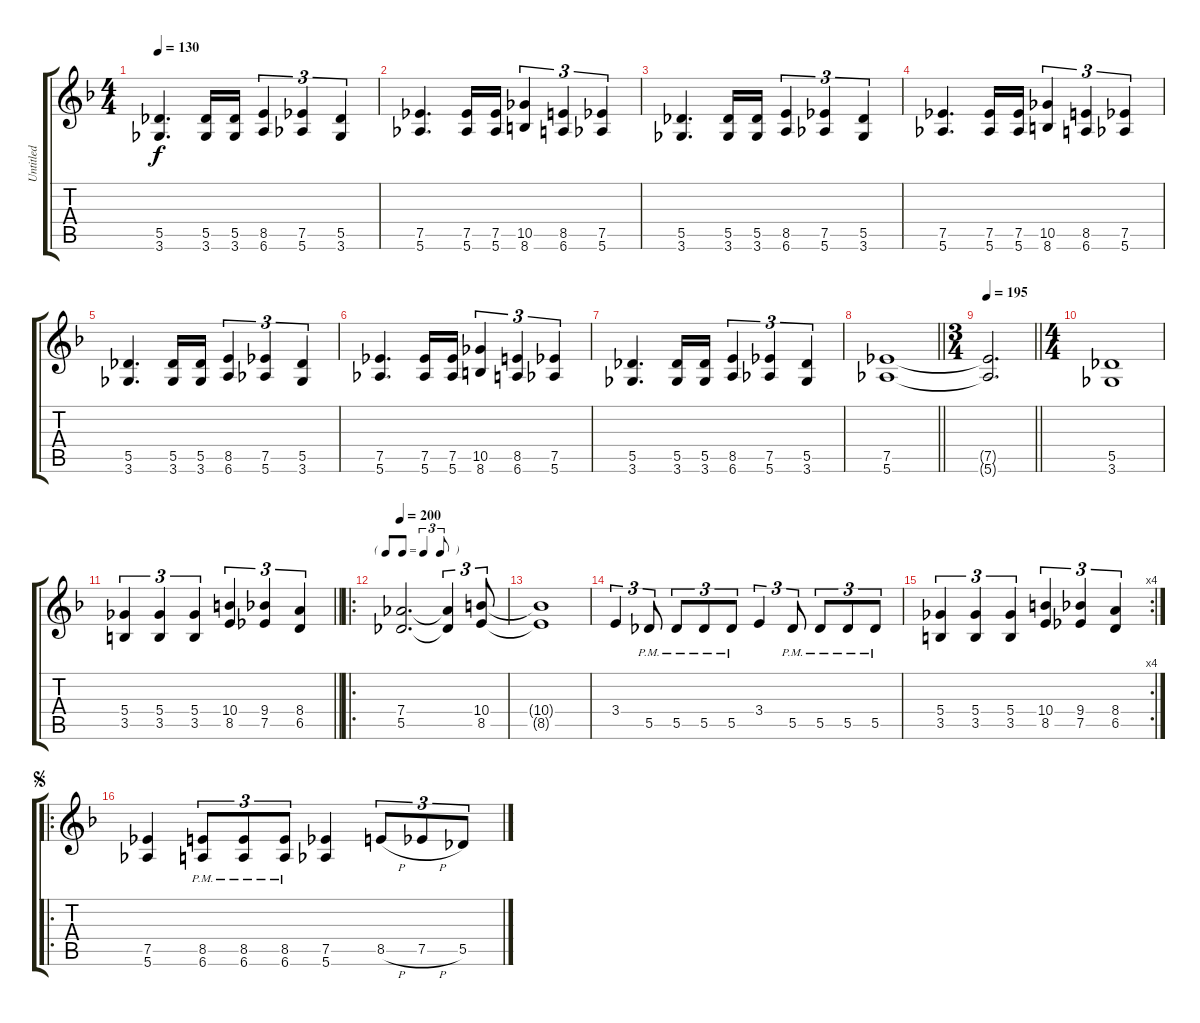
\track ("Untitled" "Untitled") {instrument distortionguitar}
\staff {score tabs}
\tuning (Eb4 Bb3 Gb3 Db3 Ab2 Eb2) {hide}
\ts (4 4)
\tempo 130
\clef g2
\ks f
(5.5 3.6).4{d dy f} (5.5 3.6).16 (5.5 3.6).16 (8.5 6.6).4{tu (3 2)} (7.5 5.6).4{tu (3 2)} (5.5 3.6).4{tu (3 2)} |
(7.5 5.6).4{d} (7.5 5.6).16 (7.5 5.6).16 (10.5 8.6).4{tu (3 2)} (8.5 6.6).4{tu (3 2)} (7.5 5.6).4{tu (3 2)} |
(5.5 3.6).4{d} (5.5 3.6).16 (5.5 3.6).16 (8.5 6.6).4{tu (3 2)} (7.5 5.6).4{tu (3 2)} (5.5 3.6).4{tu (3 2)} |
(7.5 5.6).4{d} (7.5 5.6).16 (7.5 5.6).16 (10.5 8.6).4{tu (3 2)} (8.5 6.6).4{tu (3 2)} (7.5 5.6).4{tu (3 2)} |
(5.5 3.6).4{d} (5.5 3.6).16 (5.5 3.6).16 (8.5 6.6).4{tu (3 2)} (7.5 5.6).4{tu (3 2)} (5.5 3.6).4{tu (3 2)} |
(7.5 5.6).4{d} (7.5 5.6).16 (7.5 5.6).16 (10.5 8.6).4{tu (3 2)} (8.5 6.6).4{tu (3 2)} (7.5 5.6).4{tu (3 2)} |
(5.5 3.6).4{d} (5.5 3.6).16 (5.5 3.6).16 (8.5 6.6).4{tu (3 2)} (7.5 5.6).4{tu (3 2)} (5.5 3.6).4{tu (3 2)} |
\barLineRight lightlight
(7.5 5.6).1 |
\ts (3 4)
\tempo 195
\barLineRight lightlight
(7.5{t} 5.6{t}).2{d} |
\ts (4 4)
(5.5 3.6).1 |
\barLineRight lightlight
(5.4 3.5).4{tu (3 2)} (5.4 3.5).4{tu (3 2)} (5.4 3.5).4{tu (3 2)} (10.4 8.5).4{tu (3 2)} (9.4 7.5).4{tu (3 2)} (8.4 6.5).4{tu (3 2)} |
\ro
\tf triplet8th
\tempo 200
(7.4 5.5).2{d} (7.4{t} 5.5{t}).4{tu (3 2)} (10.4 8.5).8{tu (3 2)} |
(10.4{t} 8.5{t}).1 |
3.4.4{tu (3 2)} 5.5{pm}.8{tu (3 2)} 5.5{pm}.8{tu (3 2)} 5.5{pm}.8{tu (3 2)} 5.5{pm}.8{tu (3 2)} 3.4.4{tu (3 2)} 5.5{pm}.8{tu (3 2)} 5.5{pm}.8{tu (3 2)} 5.5{pm}.8{tu (3 2)} 5.5{pm}.8{tu (3 2)} |
\rc 4
(5.4 3.5).4{tu (3 2)} (5.4 3.5).4{tu (3 2)} (5.4 3.5).4{tu (3 2)} (10.4 8.5).4{tu (3 2)} (9.4 7.5).4{tu (3 2)} (8.4 6.5).4{tu (3 2)} |
\ro
\jump segno
(7.5 5.6).4 (8.5{pm} 6.6{pm}).8{tu (3 2)} (8.5{pm} 6.6{pm}).8{tu (3 2)} (8.5{pm} 6.6{pm}).8{tu (3 2)} (7.5 5.6).4 8.5{h}.8{tu (3 2)} 7.5{h}.8{tu (3 2)} 5.5.8{tu (3 2)}
